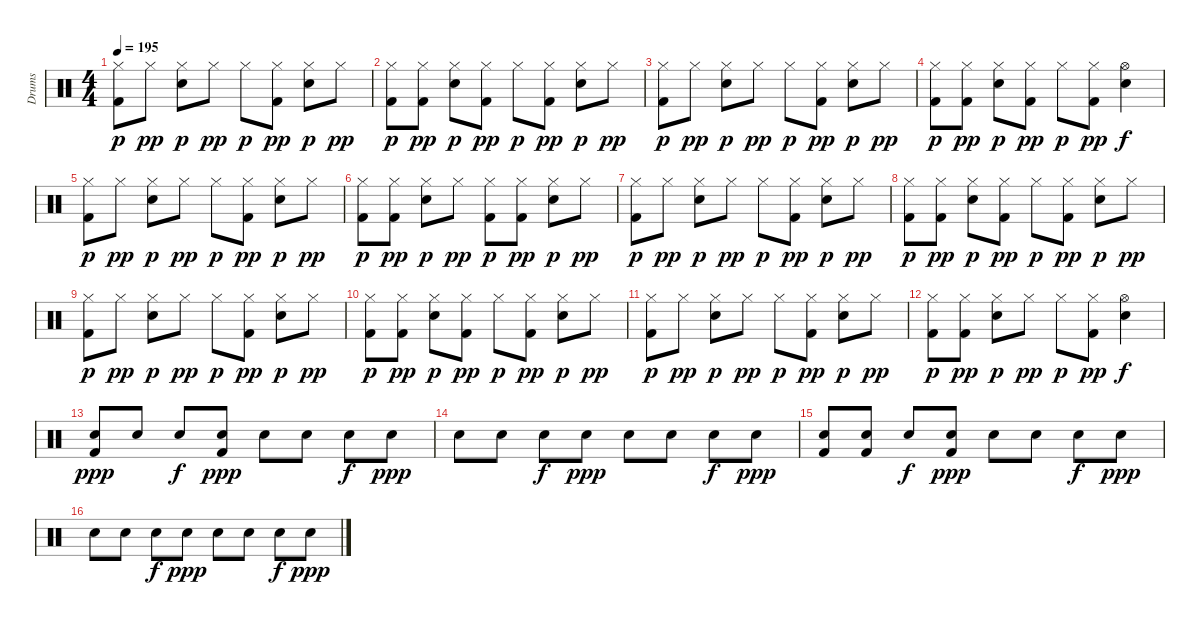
\track ("Drums" "Drums") {instrument percussion}
\staff {score}
\articulation defaults
\ts (4 4)
\tempo 195
\clef neutral
\ks c
("Hi-Hat (closed)" "Kick (hit) 2").8{dy p} "Hi-Hat (closed)".8{dy pp} ("Hi-Hat (closed)" "Electric Snare (hit)").8{dy p} "Hi-Hat (closed)".8{dy pp} "Hi-Hat (closed)".8{dy p} ("Hi-Hat (closed)" "Kick (hit) 2").8{dy pp} ("Hi-Hat (closed)" "Electric Snare (hit)").8{dy p} "Hi-Hat (closed)".8{dy pp} |
("Hi-Hat (closed)" "Kick (hit) 2").8{dy p} ("Hi-Hat (closed)" "Kick (hit) 2").8{dy pp} ("Hi-Hat (closed)" "Electric Snare (hit)").8{dy p} ("Hi-Hat (closed)" "Kick (hit) 2").8{dy pp} "Hi-Hat (closed)".8{dy p} ("Hi-Hat (closed)" "Kick (hit) 2").8{dy pp} ("Hi-Hat (closed)" "Electric Snare (hit)").8{dy p} "Hi-Hat (closed)".8{dy pp} |
("Hi-Hat (closed)" "Kick (hit) 2").8{dy p} "Hi-Hat (closed)".8{dy pp} ("Hi-Hat (closed)" "Electric Snare (hit)").8{dy p} "Hi-Hat (closed)".8{dy pp} "Hi-Hat (closed)".8{dy p} ("Hi-Hat (closed)" "Kick (hit) 2").8{dy pp} ("Hi-Hat (closed)" "Electric Snare (hit)").8{dy p} "Hi-Hat (closed)".8{dy pp} |
("Hi-Hat (closed)" "Kick (hit) 2").8{dy p} ("Hi-Hat (closed)" "Kick (hit) 2").8{dy pp} ("Hi-Hat (closed)" "Electric Snare (hit)").8{dy p} ("Hi-Hat (closed)" "Kick (hit) 2").8{dy pp} "Hi-Hat (closed)".8{dy p} ("Hi-Hat (closed)" "Kick (hit) 2").8{dy pp} ("Hi-Hat (open)" "Electric Snare (hit)").4{dy f} |
("Hi-Hat (closed)" "Kick (hit) 2").8{dy p} "Hi-Hat (closed)".8{dy pp} ("Hi-Hat (closed)" "Electric Snare (hit)").8{dy p} "Hi-Hat (closed)".8{dy pp} "Hi-Hat (closed)".8{dy p} ("Hi-Hat (closed)" "Kick (hit) 2").8{dy pp} ("Hi-Hat (closed)" "Electric Snare (hit)").8{dy p} "Hi-Hat (closed)".8{dy pp} |
("Hi-Hat (closed)" "Kick (hit) 2").8{dy p} ("Hi-Hat (closed)" "Kick (hit) 2").8{dy pp} ("Hi-Hat (closed)" "Electric Snare (hit)").8{dy p} "Hi-Hat (closed)".8{dy pp} ("Hi-Hat (closed)" "Kick (hit) 2").8{dy p} ("Hi-Hat (closed)" "Kick (hit) 2").8{dy pp} ("Hi-Hat (closed)" "Electric Snare (hit)").8{dy p} "Hi-Hat (closed)".8{dy pp} |
("Hi-Hat (closed)" "Kick (hit) 2").8{dy p} "Hi-Hat (closed)".8{dy pp} ("Hi-Hat (closed)" "Electric Snare (hit)").8{dy p} "Hi-Hat (closed)".8{dy pp} "Hi-Hat (closed)".8{dy p} ("Hi-Hat (closed)" "Kick (hit) 2").8{dy pp} ("Hi-Hat (closed)" "Electric Snare (hit)").8{dy p} "Hi-Hat (closed)".8{dy pp} |
("Hi-Hat (closed)" "Kick (hit) 2").8{dy p} ("Hi-Hat (closed)" "Kick (hit) 2").8{dy pp} ("Hi-Hat (closed)" "Electric Snare (hit)").8{dy p} ("Hi-Hat (closed)" "Kick (hit) 2").8{dy pp} "Hi-Hat (closed)".8{dy p} ("Hi-Hat (closed)" "Kick (hit) 2").8{dy pp} ("Hi-Hat (closed)" "Electric Snare (hit)").8{dy p} "Hi-Hat (closed)".8{dy pp} |
("Hi-Hat (closed)" "Kick (hit) 2").8{dy p} "Hi-Hat (closed)".8{dy pp} ("Hi-Hat (closed)" "Electric Snare (hit)").8{dy p} "Hi-Hat (closed)".8{dy pp} "Hi-Hat (closed)".8{dy p} ("Hi-Hat (closed)" "Kick (hit) 2").8{dy pp} ("Hi-Hat (closed)" "Electric Snare (hit)").8{dy p} "Hi-Hat (closed)".8{dy pp} |
("Hi-Hat (closed)" "Kick (hit) 2").8{dy p} ("Hi-Hat (closed)" "Kick (hit) 2").8{dy pp} ("Hi-Hat (closed)" "Electric Snare (hit)").8{dy p} ("Hi-Hat (closed)" "Kick (hit) 2").8{dy pp} "Hi-Hat (closed)".8{dy p} ("Hi-Hat (closed)" "Kick (hit) 2").8{dy pp} ("Hi-Hat (closed)" "Electric Snare (hit)").8{dy p} "Hi-Hat (closed)".8{dy pp} |
("Hi-Hat (closed)" "Kick (hit) 2").8{dy p} "Hi-Hat (closed)".8{dy pp} ("Hi-Hat (closed)" "Electric Snare (hit)").8{dy p} "Hi-Hat (closed)".8{dy pp} "Hi-Hat (closed)".8{dy p} ("Hi-Hat (closed)" "Kick (hit) 2").8{dy pp} ("Hi-Hat (closed)" "Electric Snare (hit)").8{dy p} "Hi-Hat (closed)".8{dy pp} |
("Hi-Hat (closed)" "Kick (hit) 2").8{dy p} ("Hi-Hat (closed)" "Kick (hit) 2").8{dy pp} ("Hi-Hat (closed)" "Electric Snare (hit)").8{dy p} "Hi-Hat (closed)".8{dy pp} "Hi-Hat (closed)".8{dy p} ("Hi-Hat (closed)" "Kick (hit) 2").8{dy pp} ("Hi-Hat (open)" "Electric Snare (hit)").4{dy f} |
("Electric Snare (hit)" "Kick (hit) 2").8{dy ppp} "Electric Snare (hit)".8 "Electric Snare (hit)".8{dy f} ("Electric Snare (hit)" "Kick (hit) 2").8{dy ppp} "Electric Snare (hit)".8 "Electric Snare (hit)".8 "Electric Snare (hit)".8{dy f} "Electric Snare (hit)".8{dy ppp} |
"Electric Snare (hit)".8 "Electric Snare (hit)".8 "Electric Snare (hit)".8{dy f} "Electric Snare (hit)".8{dy ppp} "Electric Snare (hit)".8 "Electric Snare (hit)".8 "Electric Snare (hit)".8{dy f} "Electric Snare (hit)".8{dy ppp} |
("Electric Snare (hit)" "Kick (hit) 2").8 ("Electric Snare (hit)" "Kick (hit) 2").8 "Electric Snare (hit)".8{dy f} ("Electric Snare (hit)" "Kick (hit) 2").8{dy ppp} "Electric Snare (hit)".8 "Electric Snare (hit)".8 "Electric Snare (hit)".8{dy f} "Electric Snare (hit)".8{dy ppp} |
"Electric Snare (hit)".8 "Electric Snare (hit)".8 "Electric Snare (hit)".8{dy f} "Electric Snare (hit)".8{dy ppp} "Electric Snare (hit)".8 "Electric Snare (hit)".8 "Electric Snare (hit)".8{dy f} "Electric Snare (hit)".8{dy ppp}
